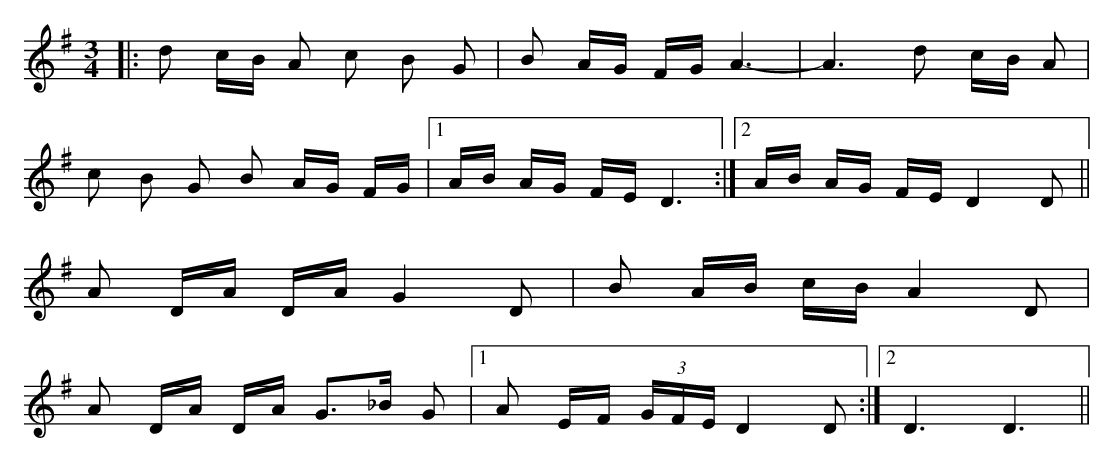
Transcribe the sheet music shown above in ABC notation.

X:1
M:3/4
K:Dmix
|:d c/B/ A c B G|B A/G/ F/G/ A3-|A3 d c/B/ A|
c B G B A/G/ F/G/|1 A/B/ A/G/ F/E/ D3:|2 A/B/ A/G/ F/E/ D2D||
A D/A/ D/A/ G2 D|B A/B/ c/B/ A2 D|
A D/A/ D/A/ G>_B G|1 A E/F/ (3G/F/E/ D2D:|2 D3 D3||
